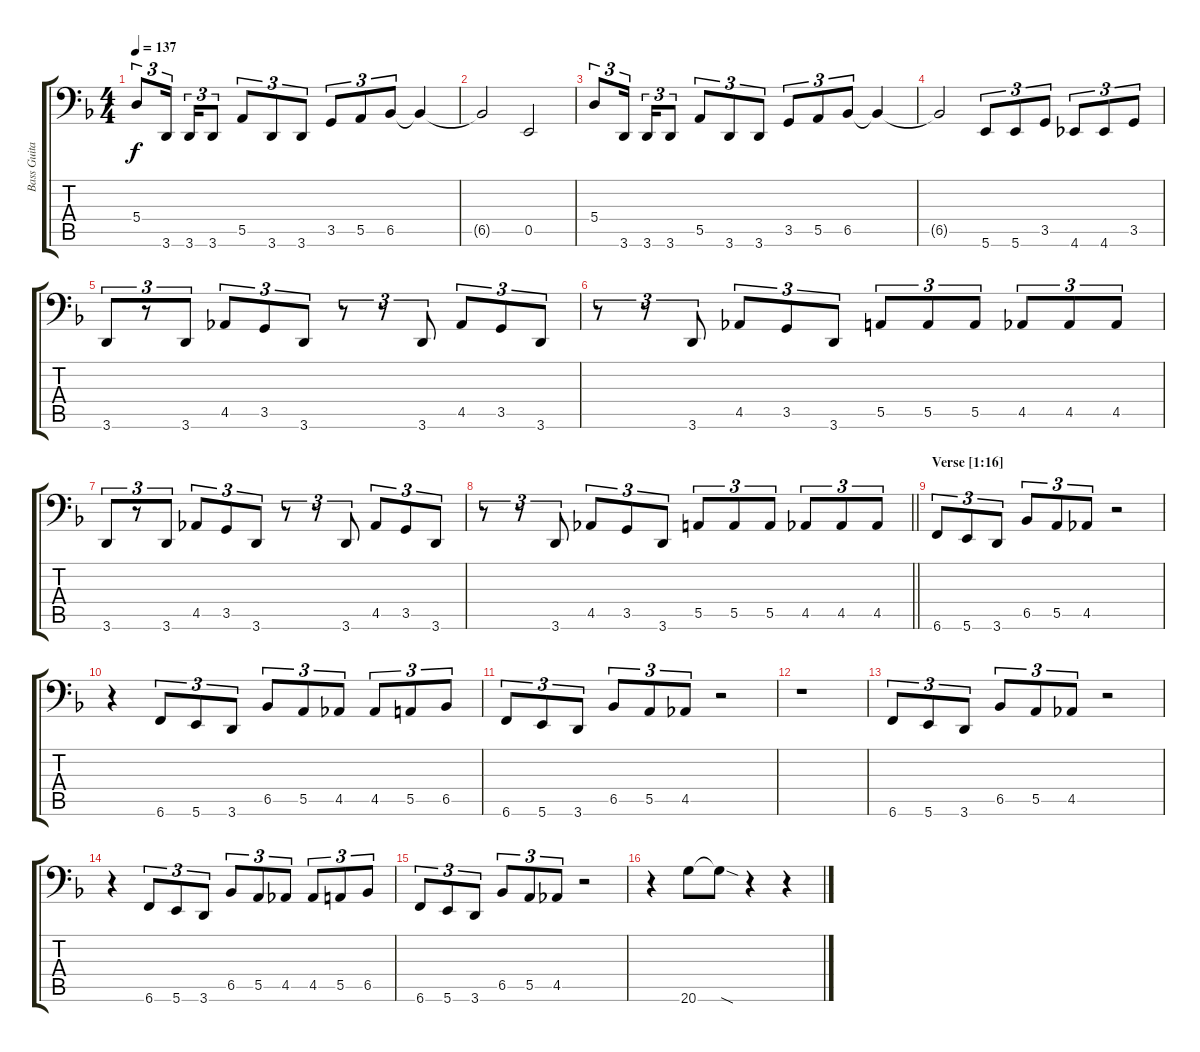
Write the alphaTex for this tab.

\track ("Bass Guitar" "Bass Guita") {instrument electricbassfinger}
\staff {score tabs}
\tuning (C3 G2 D2 A1 E1 B0) {hide}
\ts (4 4)
\tempo 137
\clef f4
\ks dminor
5.4.8{tu (3 2) dy f} 3.6.16{tu (3 2) beam splitsecondary} 3.6.16{tu (3 2)} 3.6.8{tu (3 2)} 5.5.8{tu (3 2)} 3.6.8{tu (3 2)} 3.6.8{tu (3 2)} 3.5.8{tu (3 2)} 5.5.8{tu (3 2)} 6.5.8{tu (3 2)} 6.5{t}.4 |
6.5{t}.2 0.5.2 |
5.4.8{tu (3 2)} 3.6.16{tu (3 2) beam splitsecondary} 3.6.16{tu (3 2)} 3.6.8{tu (3 2)} 5.5.8{tu (3 2)} 3.6.8{tu (3 2)} 3.6.8{tu (3 2)} 3.5.8{tu (3 2)} 5.5.8{tu (3 2)} 6.5.8{tu (3 2)} 6.5{t}.4 |
6.5{t}.2 5.6.8{tu (3 2)} 5.6.8{tu (3 2)} 3.5.8{tu (3 2)} 4.6.8{tu (3 2)} 4.6.8{tu (3 2)} 3.5.8{tu (3 2)} |
3.6.8{tu (3 2)} r.8{tu (3 2)} 3.6.8{tu (3 2)} 4.5.8{tu (3 2)} 3.5.8{tu (3 2)} 3.6.8{tu (3 2)} r.8{tu (3 2)} r.8{tu (3 2)} 3.6.8{tu (3 2)} 4.5.8{tu (3 2)} 3.5.8{tu (3 2)} 3.6.8{tu (3 2)} |
r.8{tu (3 2)} r.8{tu (3 2)} 3.6.8{tu (3 2)} 4.5.8{tu (3 2)} 3.5.8{tu (3 2)} 3.6.8{tu (3 2)} 5.5.8{tu (3 2)} 5.5.8{tu (3 2)} 5.5.8{tu (3 2)} 4.5.8{tu (3 2)} 4.5.8{tu (3 2)} 4.5.8{tu (3 2)} |
3.6.8{tu (3 2)} r.8{tu (3 2)} 3.6.8{tu (3 2)} 4.5.8{tu (3 2)} 3.5.8{tu (3 2)} 3.6.8{tu (3 2)} r.8{tu (3 2)} r.8{tu (3 2)} 3.6.8{tu (3 2)} 4.5.8{tu (3 2)} 3.5.8{tu (3 2)} 3.6.8{tu (3 2)} |
\barLineRight lightlight
r.8{tu (3 2)} r.8{tu (3 2)} 3.6.8{tu (3 2)} 4.5.8{tu (3 2)} 3.5.8{tu (3 2)} 3.6.8{tu (3 2)} 5.5.8{tu (3 2)} 5.5.8{tu (3 2)} 5.5.8{tu (3 2)} 4.5.8{tu (3 2)} 4.5.8{tu (3 2)} 4.5.8{tu (3 2)} |
\section ("" "Verse [1:16]")
6.6.8{tu (3 2)} 5.6.8{tu (3 2)} 3.6.8{tu (3 2)} 6.5.8{tu (3 2)} 5.5.8{tu (3 2)} 4.5.8{tu (3 2)} r.2 |
r.4 6.6.8{tu (3 2)} 5.6.8{tu (3 2)} 3.6.8{tu (3 2)} 6.5.8{tu (3 2)} 5.5.8{tu (3 2)} 4.5.8{tu (3 2)} 4.5.8{tu (3 2)} 5.5.8{tu (3 2)} 6.5.8{tu (3 2)} |
6.6.8{tu (3 2)} 5.6.8{tu (3 2)} 3.6.8{tu (3 2)} 6.5.8{tu (3 2)} 5.5.8{tu (3 2)} 4.5.8{tu (3 2)} r.2 |
r.1 |
6.6.8{tu (3 2)} 5.6.8{tu (3 2)} 3.6.8{tu (3 2)} 6.5.8{tu (3 2)} 5.5.8{tu (3 2)} 4.5.8{tu (3 2)} r.2 |
r.4 6.6.8{tu (3 2)} 5.6.8{tu (3 2)} 3.6.8{tu (3 2)} 6.5.8{tu (3 2)} 5.5.8{tu (3 2)} 4.5.8{tu (3 2)} 4.5.8{tu (3 2)} 5.5.8{tu (3 2)} 6.5.8{tu (3 2)} |
6.6.8{tu (3 2)} 5.6.8{tu (3 2)} 3.6.8{tu (3 2)} 6.5.8{tu (3 2)} 5.5.8{tu (3 2)} 4.5.8{tu (3 2)} r.2 |
r.4 20.6.8 20.6{sod t}.8 r.4 r.4
